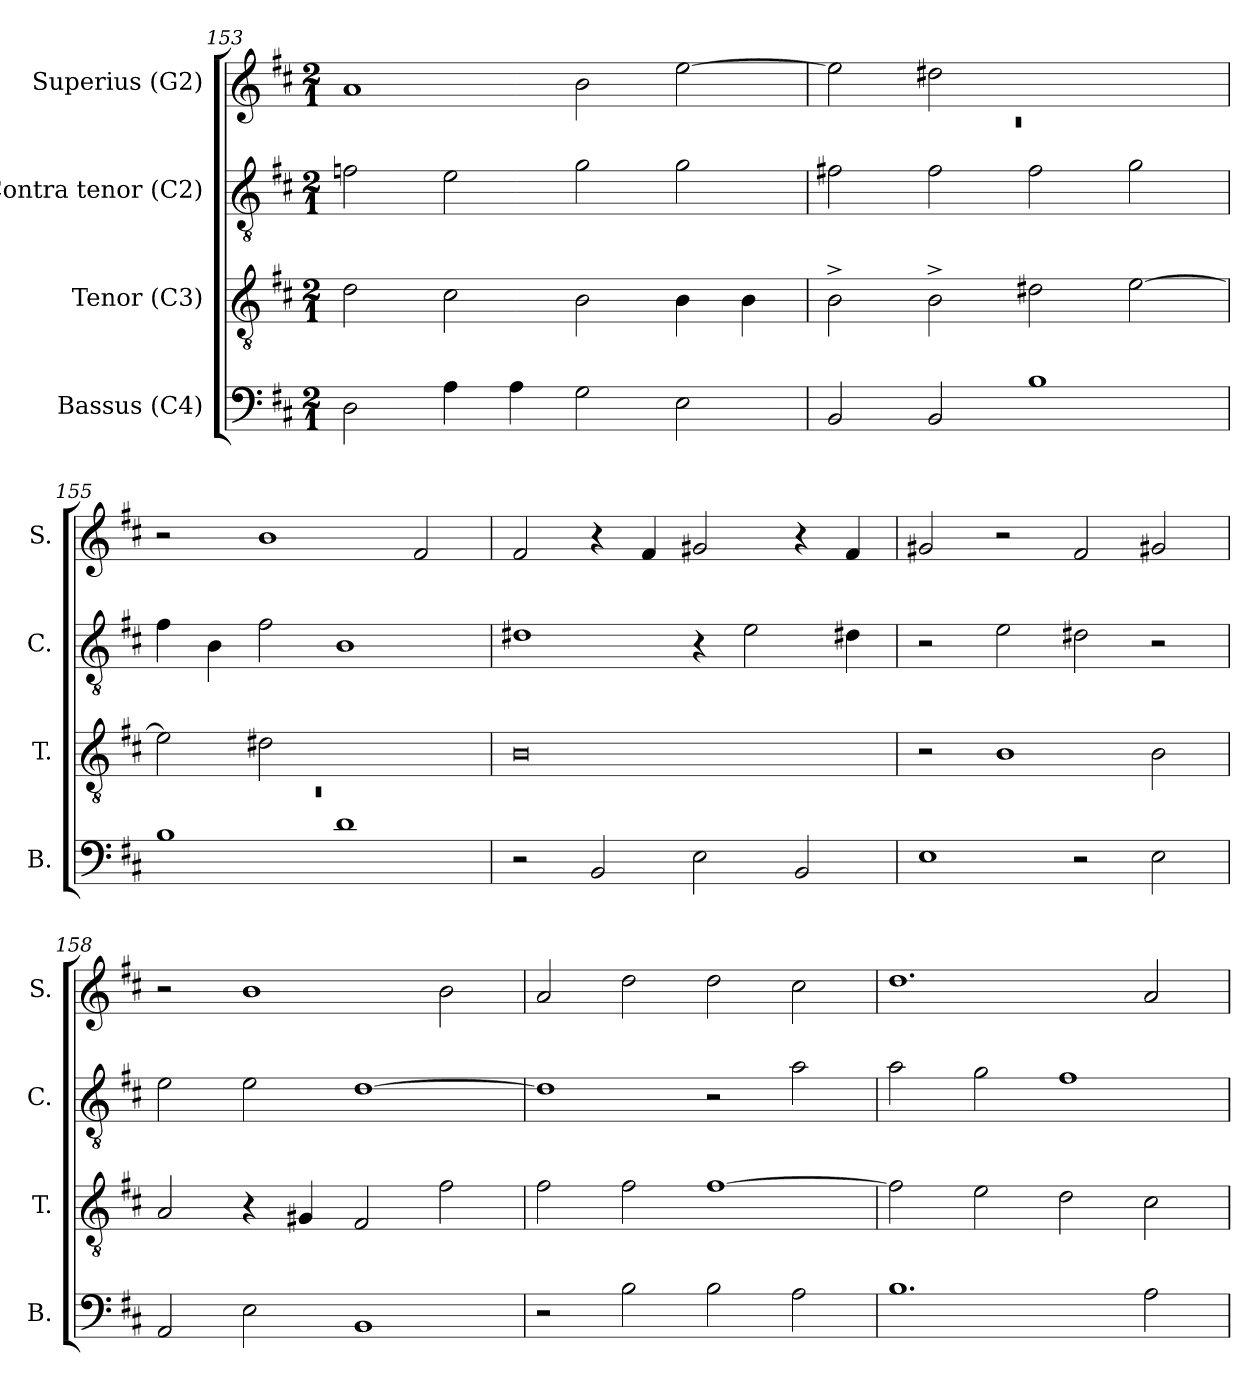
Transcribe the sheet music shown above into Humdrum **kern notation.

**kern	**kern	**kern	**kern
*part4	*part3	*part2	*part1
*staff4	*staff3	*staff2	*staff1
*I"Bassus (C4)	*I"Tenor (C3)	*I"Contra tenor (C2)	*I"Superius (G2)
*I'B.	*I'T.	*I'C.	*I'S.
!!LO:PB:g=z
*clefF4	*clefGv2	*clefGv2	*clefG2
*k[f#c#]	*k[f#c#]	*k[f#c#]	*k[f#c#]
*D:	*D:	*D:	*D:
*M2/1	*M2/1	*M2/1	*M2/1
=153	=153	=153	=153
2D\	2d\	2fn\	1a
4A\	2c#\	2e\	.
4A\	.	.	.
2G\	2B\	2g\	2b\
2E\	4B\	2g\	[>2ee\
.	4B\	.	.
=154	=154	=154	=154
*	*	*	*^
!	!	!	!	!LO:N:vis=1
2BB/	2B^>\	2f#X\	2ee\]	0rc
2BB/	2B^>\	2f#\	2dd#\	.
1B	2d#X\	2f#\	1ryy	.
.	[>2e\	2g\	.	.
*	*	*	*v	*v
=155	=155	=155	=155
*	*^	*	*
!	!	!LO:N:vis=1	!	!
1B	2e\]	0rC	4f#\	2r
.	.	.	4B\	.
.	2d#X\	.	2f#\	1b
1d	1ryy	.	1B	.
.	.	.	.	2f#/
*	*v	*v	*	*
=156	=156	=156	=156
2r	0B	1d#X	2f#/
2BB/	.	.	4r
.	.	.	4f#/
2E\	.	4r	2g#X/
.	.	2e\	.
2BB/	.	.	4r
.	.	4d#X\	4f#/
!!LO:LB:g=z
=157	=157	=157	=157
1E	2r	2r	2g#X/
.	1B	2e\	2r
2r	.	2d#X\	2f#/
2E\	2B\	2r	2g#X/
=158	=158	=158	=158
2AA/	2A/	2e\	2r
2E\	4r	2e\	1b
.	4G#X/	.	.
1BB	2F#/	[>1d	.
.	2f#\	.	2b\
=159	=159	=159	=159
2r	2f#\	1d]	2a/
2B\	2f#\	.	2dd\
2B\	[>1f#	2r	2dd\
2A\	.	2a\	2cc#\
=160	=160	=160	=160
1.B	2f#\]	2a\	1.dd
.	2e\	2g\	.
.	2d\	1f#	.
2A\	2c#\	.	2a/
=	=	=	=
*-	*-	*-	*-
